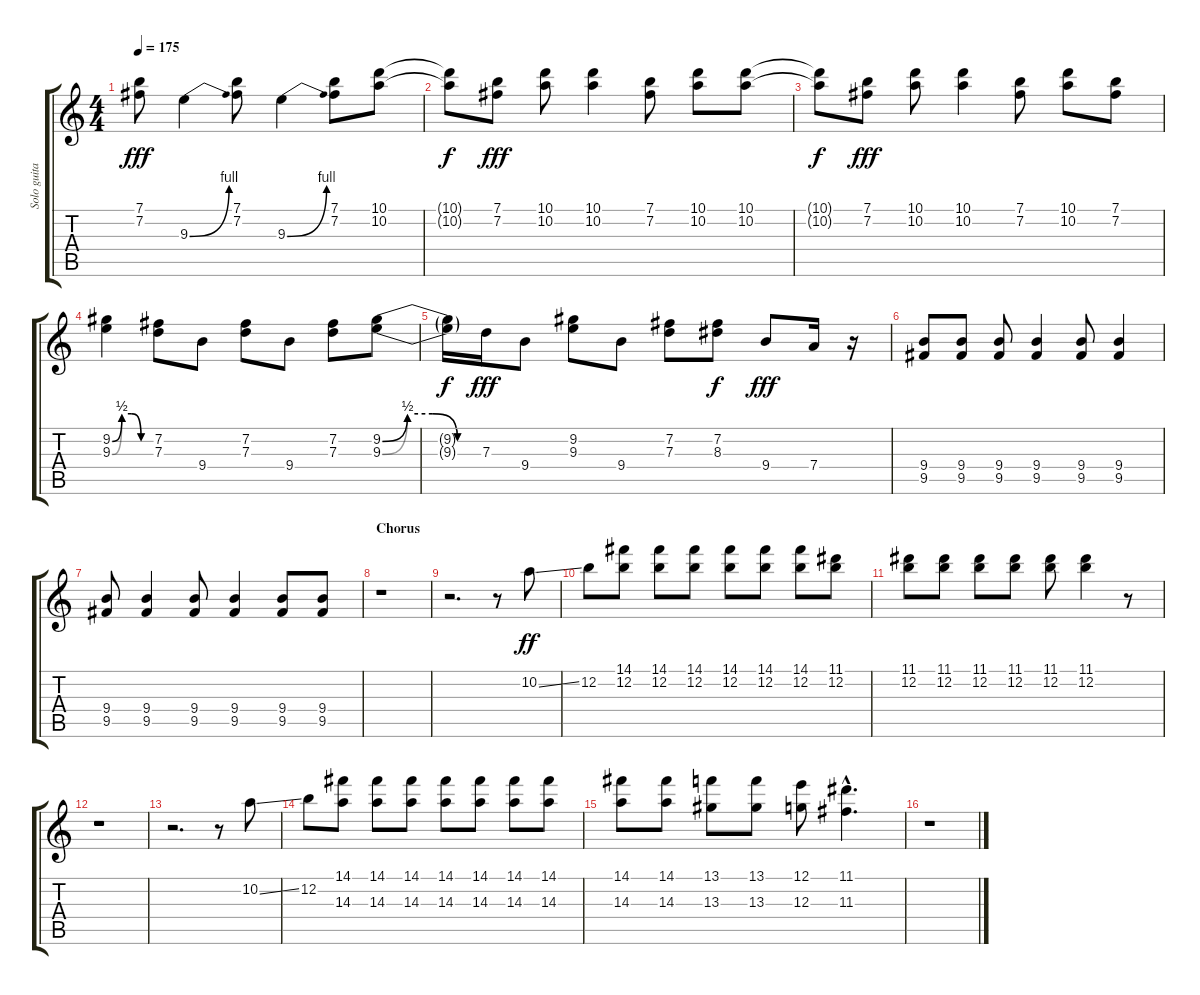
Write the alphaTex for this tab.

\track ("Solo guitar" "Solo guita") {instrument distortionguitar}
\staff {score tabs}
\tuning (E4 B3 G3 D3 A2 E2) {hide}
\ts (4 4)
\tempo 175
\clef g2
\ks c
(7.1 7.2).8{dy fff} 9.3{be (bend 0 0 60 4)}.4 (7.1 7.2).8 9.3{be (bend 0 0 60 4)}.4 (7.1 7.2).8 (10.1 10.2).8 |
(10.1{t} 10.2{t}).8{dy f} (7.1 7.2).8{dy fff} (10.1 10.2).8 (10.1 10.2).4 (7.1 7.2).8 (10.1 10.2).8 (10.1 10.2).8 |
(10.1{t} 10.2{t}).8{dy f} (7.1 7.2).8{dy fff} (10.1 10.2).8 (10.1 10.2).4 (7.1 7.2).8 (10.1 10.2).8 (7.1 7.2).8 |
(9.2{be (custom 0 0 15 2 30 2 45 0 60 0)} 9.3{be (custom 0 0 15 2 30 2 45 0 60 0)}).4 (7.2 7.3).8 9.4.8 (7.2 7.3).8 9.4.8 (7.2 7.3).8 (9.2{be (custom 0 0 15 2 30 2 45 0 60 0)} 9.3{be (custom 0 0 15 2 30 2 45 0 60 0)}).8 |
(9.2{t} 9.3{t}).16{dy f} 7.3.16{dy fff} 9.4.8 (9.2 9.3).8 9.4.8 (7.2 7.3).8 (7.2 8.3).8{dy f} 9.4.8{dy fff} 7.4.16 r.16 |
(9.4 9.5).8 (9.4 9.5).8 (9.4 9.5).8 (9.4 9.5).4 (9.4 9.5).8 (9.4 9.5).4 |
(9.4 9.5).8 (9.4 9.5).4 (9.4 9.5).8 (9.4 9.5).4 (9.4 9.5).8 (9.4 9.5).8 |
\section ("" "Chorus")
r.1 |
r.2{d} r.8 10.2{ss}.8{dy ff} |
12.2.8 (14.1 12.2).8 (14.1 12.2).8 (14.1 12.2).8 (14.1 12.2).8 (14.1 12.2).8 (14.1 12.2).8 (11.1 12.2).8 |
(11.1 12.2).8 (11.1 12.2).8 (11.1 12.2).8 (11.1 12.2).8 (11.1 12.2).8 (11.1 12.2).4 r.8 |
r.1 |
r.2{d} r.8 10.2{ss}.8 |
12.2.8 (14.1 14.3).8 (14.1 14.3).8 (14.1 14.3).8 (14.1 14.3).8 (14.1 14.3).8 (14.1 14.3).8 (14.1 14.3).8 |
(14.1 14.3).8 (14.1 14.3).8 (13.1 13.3).8 (13.1 13.3).8 (12.1 12.3).8 (11.1{hac} 11.3{hac}).4{d} |
r.1
